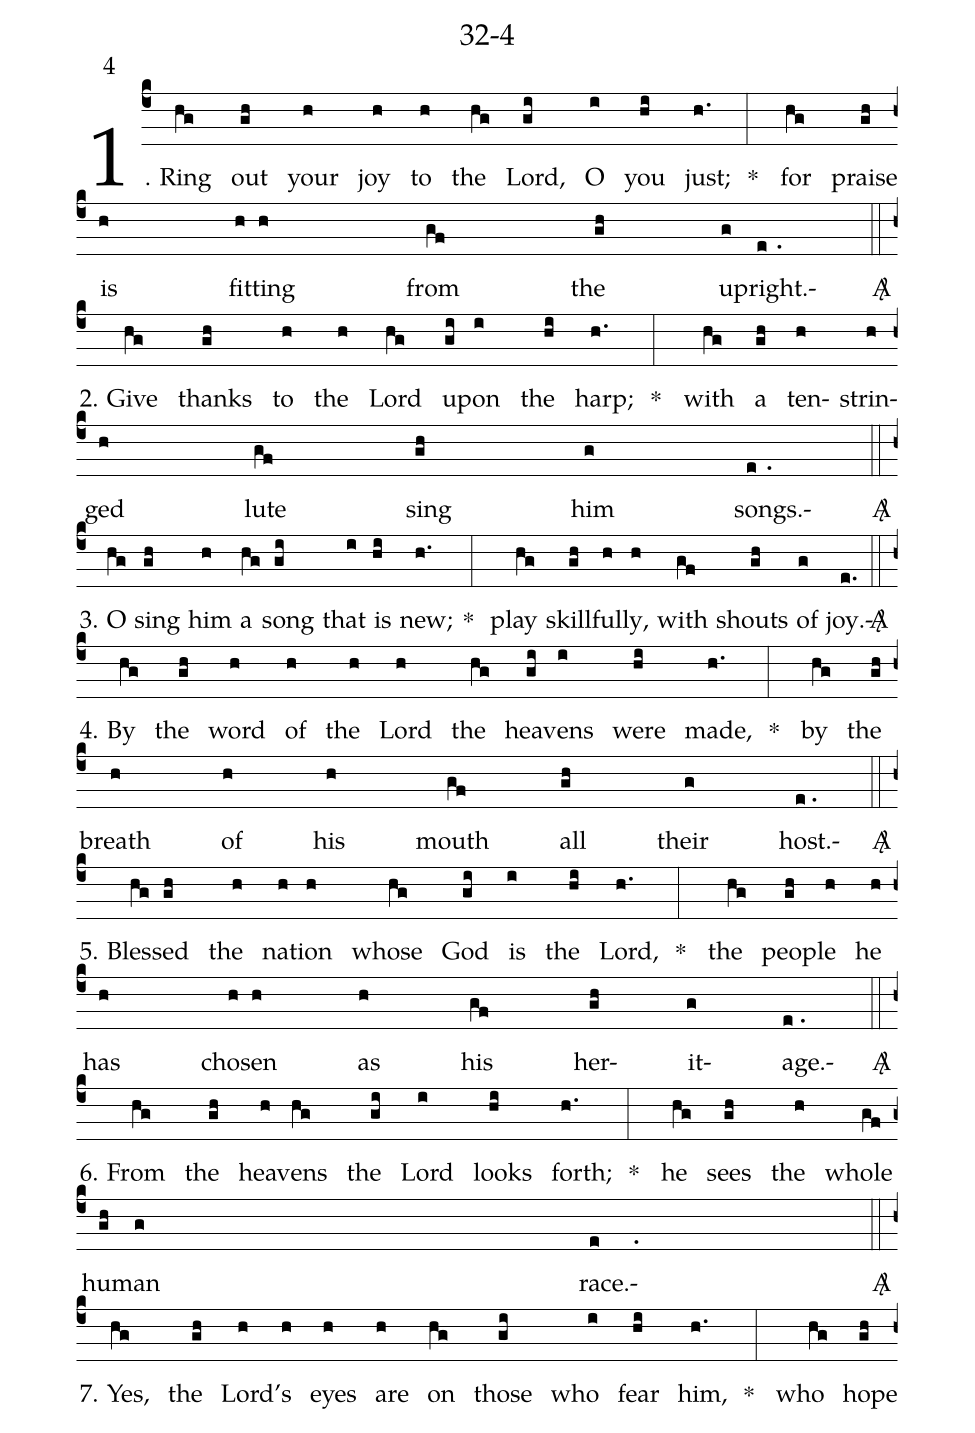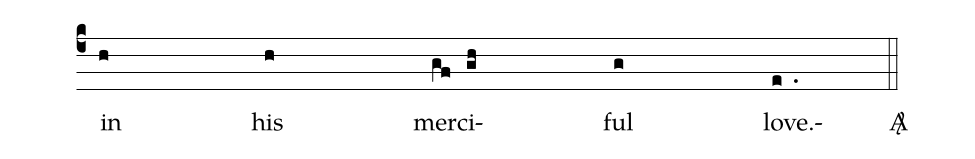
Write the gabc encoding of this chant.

name: 32-4;
annotation: 4;
%%
(c4)1. Ring(hg) out(gh) your(h) joy(h) to(h) the(hg) Lord,(gi) O(i) you(hi) just;(h.) * (:) for(hg) praise(gh) is(h) fit(h)ting(h) from(gf) the(gh) up(g)right.(e.)<sp>A/</sp> (::) (z)
2. Give(hg) thanks(gh) to(h) the(h) Lord(hg) up(gi)on(i) the(hi) harp;(h.) * (:) with(hg) a(gh) ten-(h)strin(h)ged(h) lute(gf) sing(gh) him(g) songs.(e.)<sp>A/</sp> (::) (z)
3. O(hg) sing(gh) him(h) a(hg) song(gi) that(i) is(hi) new;(h.) * (:) play(hg) skill(gh)ful(h)ly,(h) with(gf) shouts(gh) of(g) joy.(e.)<sp>A/</sp> (::) (z)
4. By(hg) the(gh) word(h) of(h) the(h) Lord(h) the(hg) heav(gi)ens(i) were(hi) made,(h.) * (:) by(hg) the(gh) breath(h) of(h) his(h) mouth(gf) all(gh) their(g) host.(e.)<sp>A/</sp> (::) (z)
5. Bless(hg)ed(gh) the(h) na(h)tion(h) whose(hg) God(gi) is(i) the(hi) Lord,(h.) * (:) the(hg) peo(gh)ple(h) he(h) has(h) cho(h)sen(h) as(h) his(gf) her(gh)it(g)age.(e.)<sp>A/</sp> (::) (z)
6. From(hg) the(gh) heav(h)ens(hg) the(gi) Lord(i) looks(hi) forth;(h.) * (:) he(hg) sees(gh) the(h) whole(gf) hu(gh)man(g) race.(e.)<sp>A/</sp> (::) (z)
7. Yes,(hg) the(gh) Lord’(h)s(h) eyes(h) are(h) on(hg) those(gi) who(i) fear(hi) him,(h.) * (:) who(hg) hope(gh) in(h) his(h) mer(gf)ci(gh)ful(g) love.(e.)<sp>A/</sp> (::) (z)
